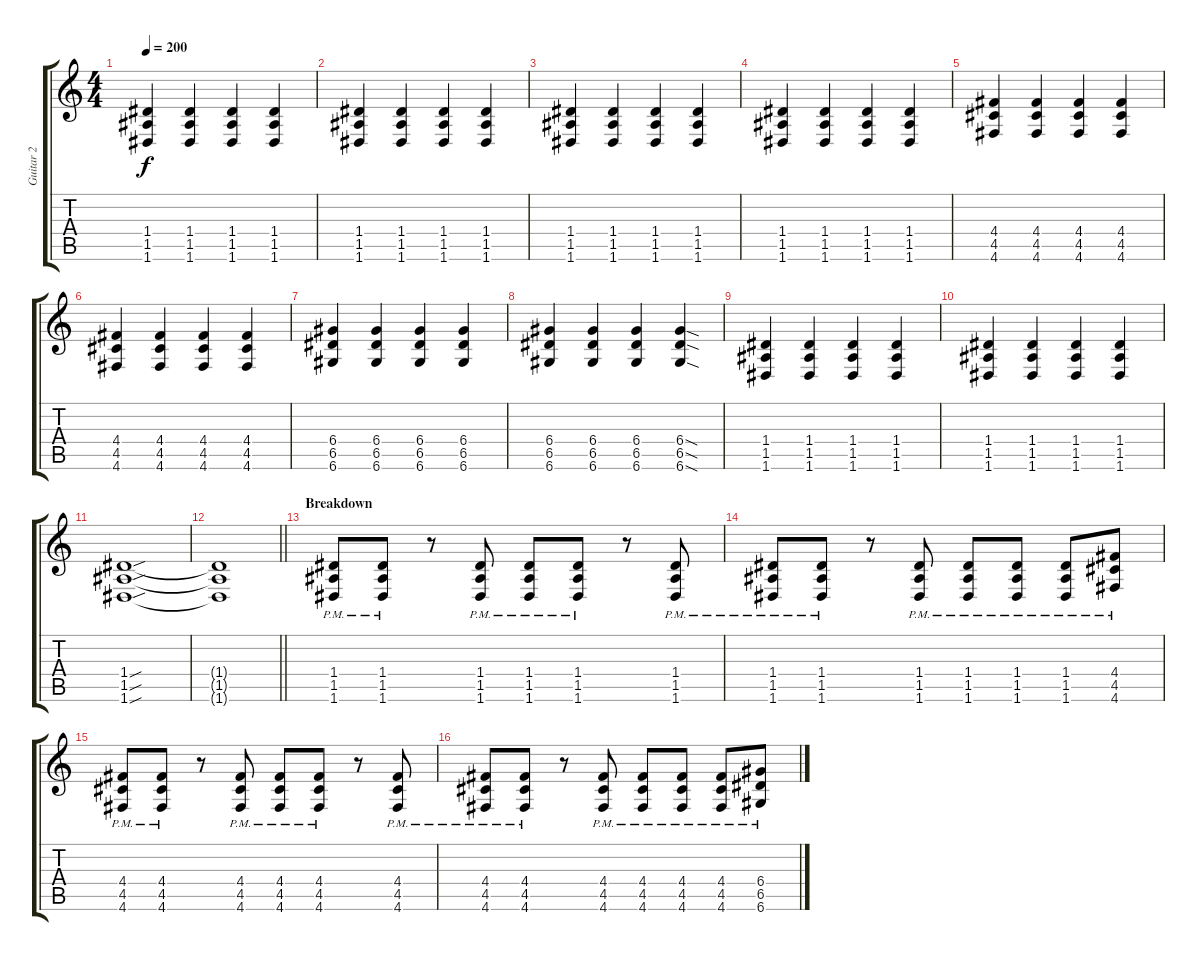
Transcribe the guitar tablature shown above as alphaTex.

\track ("Guitar 2" "Guitar 2") {instrument distortionguitar}
\staff {score tabs}
\tuning (E4 B3 G3 D3 A2 D2) {hide}
\ts (4 4)
\tempo 200
\clef g2
\ks c
(1.4 1.5 1.6).4{dy f} (1.4 1.5 1.6).4 (1.4 1.5 1.6).4 (1.4 1.5 1.6).4 |
(1.4 1.5 1.6).4 (1.4 1.5 1.6).4 (1.4 1.5 1.6).4 (1.4 1.5 1.6).4 |
(1.4 1.5 1.6).4 (1.4 1.5 1.6).4 (1.4 1.5 1.6).4 (1.4 1.5 1.6).4 |
(1.4 1.5 1.6).4 (1.4 1.5 1.6).4 (1.4 1.5 1.6).4 (1.4 1.5 1.6).4 |
(4.4 4.5 4.6).4 (4.4 4.5 4.6).4 (4.4 4.5 4.6).4 (4.4 4.5 4.6).4 |
(4.4 4.5 4.6).4 (4.4 4.5 4.6).4 (4.4 4.5 4.6).4 (4.4 4.5 4.6).4 |
(6.4 6.5 6.6).4 (6.4 6.5 6.6).4 (6.4 6.5 6.6).4 (6.4 6.5 6.6).4 |
(6.4 6.5 6.6).4 (6.4 6.5 6.6).4 (6.4 6.5 6.6).4 (6.4{sod} 6.5{sod} 6.6{sod}).4 |
(1.4 1.5 1.6).4 (1.4 1.5 1.6).4 (1.4 1.5 1.6).4 (1.4 1.5 1.6).4 |
(1.4 1.5 1.6).4 (1.4 1.5 1.6).4 (1.4 1.5 1.6).4 (1.4 1.5 1.6).4 |
(1.4{sou} 1.5{sou} 1.6{sou}).1 |
\barLineRight lightlight
(1.4{t} 1.5{t} 1.6{t}).1 |
\section ("" "Breakdown")
(1.4{pm} 1.5{pm} 1.6{pm}).8 (1.4{pm} 1.5{pm} 1.6{pm}).8 r.8 (1.4{pm} 1.5{pm} 1.6{pm}).8 (1.4{pm} 1.5{pm} 1.6{pm}).8 (1.4{pm} 1.5{pm} 1.6{pm}).8 r.8 (1.4{pm} 1.5{pm} 1.6{pm}).8 |
(1.4{pm} 1.5{pm} 1.6{pm}).8 (1.4{pm} 1.5{pm} 1.6{pm}).8 r.8 (1.4{pm} 1.5{pm} 1.6{pm}).8 (1.4{pm} 1.5{pm} 1.6{pm}).8 (1.4{pm} 1.5{pm} 1.6{pm}).8 (1.4{pm} 1.5{pm} 1.6{pm}).8 (4.4{pm} 4.5{pm} 4.6{pm}).8 |
(4.4{pm} 4.5{pm} 4.6{pm}).8 (4.4{pm} 4.5{pm} 4.6{pm}).8 r.8 (4.4{pm} 4.5{pm} 4.6{pm}).8 (4.4{pm} 4.5{pm} 4.6{pm}).8 (4.4{pm} 4.5{pm} 4.6{pm}).8 r.8 (4.4{pm} 4.5{pm} 4.6{pm}).8 |
(4.4{pm} 4.5{pm} 4.6{pm}).8 (4.4{pm} 4.5{pm} 4.6{pm}).8 r.8 (4.4{pm} 4.5{pm} 4.6{pm}).8 (4.4{pm} 4.5{pm} 4.6{pm}).8 (4.4{pm} 4.5{pm} 4.6{pm}).8 (4.4{pm} 4.5{pm} 4.6{pm}).8 (6.4{pm} 6.5{pm} 6.6{pm}).8
